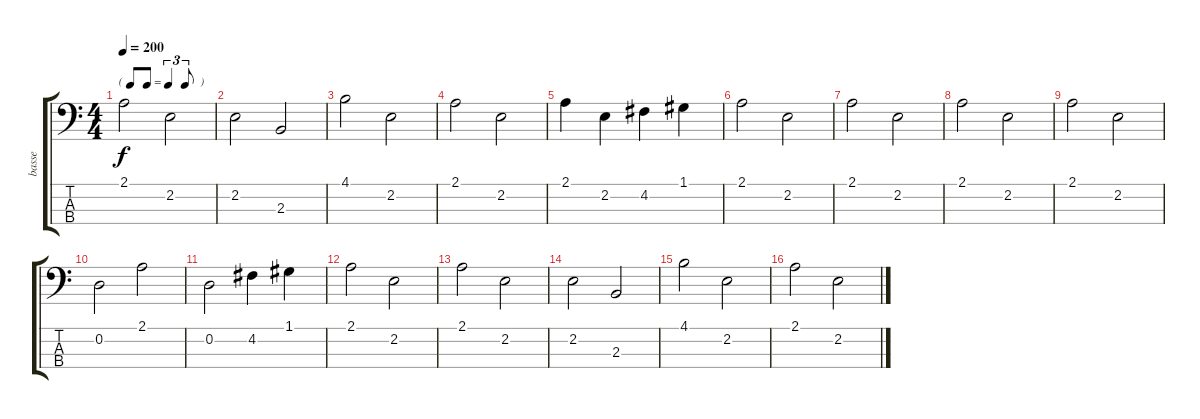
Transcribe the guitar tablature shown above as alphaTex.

\track ("basse" "basse") {instrument acousticbass}
\staff {score tabs}
\tuning (G2 D2 A1 E1) {hide}
\ts (4 4)
\tf triplet8th
\tempo 200
\clef f4
\ks c
2.1.2{dy f} 2.2.2 |
2.2.2 2.3.2 |
4.1.2 2.2.2 |
2.1.2 2.2.2 |
2.1.4 2.2.4 4.2.4 1.1.4 |
2.1.2 2.2.2 |
2.1.2 2.2.2 |
2.1.2 2.2.2 |
2.1.2 2.2.2 |
0.2.2 2.1.2 |
0.2.2 4.2.4 1.1.4 |
2.1.2 2.2.2 |
2.1.2 2.2.2 |
2.2.2 2.3.2 |
4.1.2 2.2.2 |
2.1.2 2.2.2
